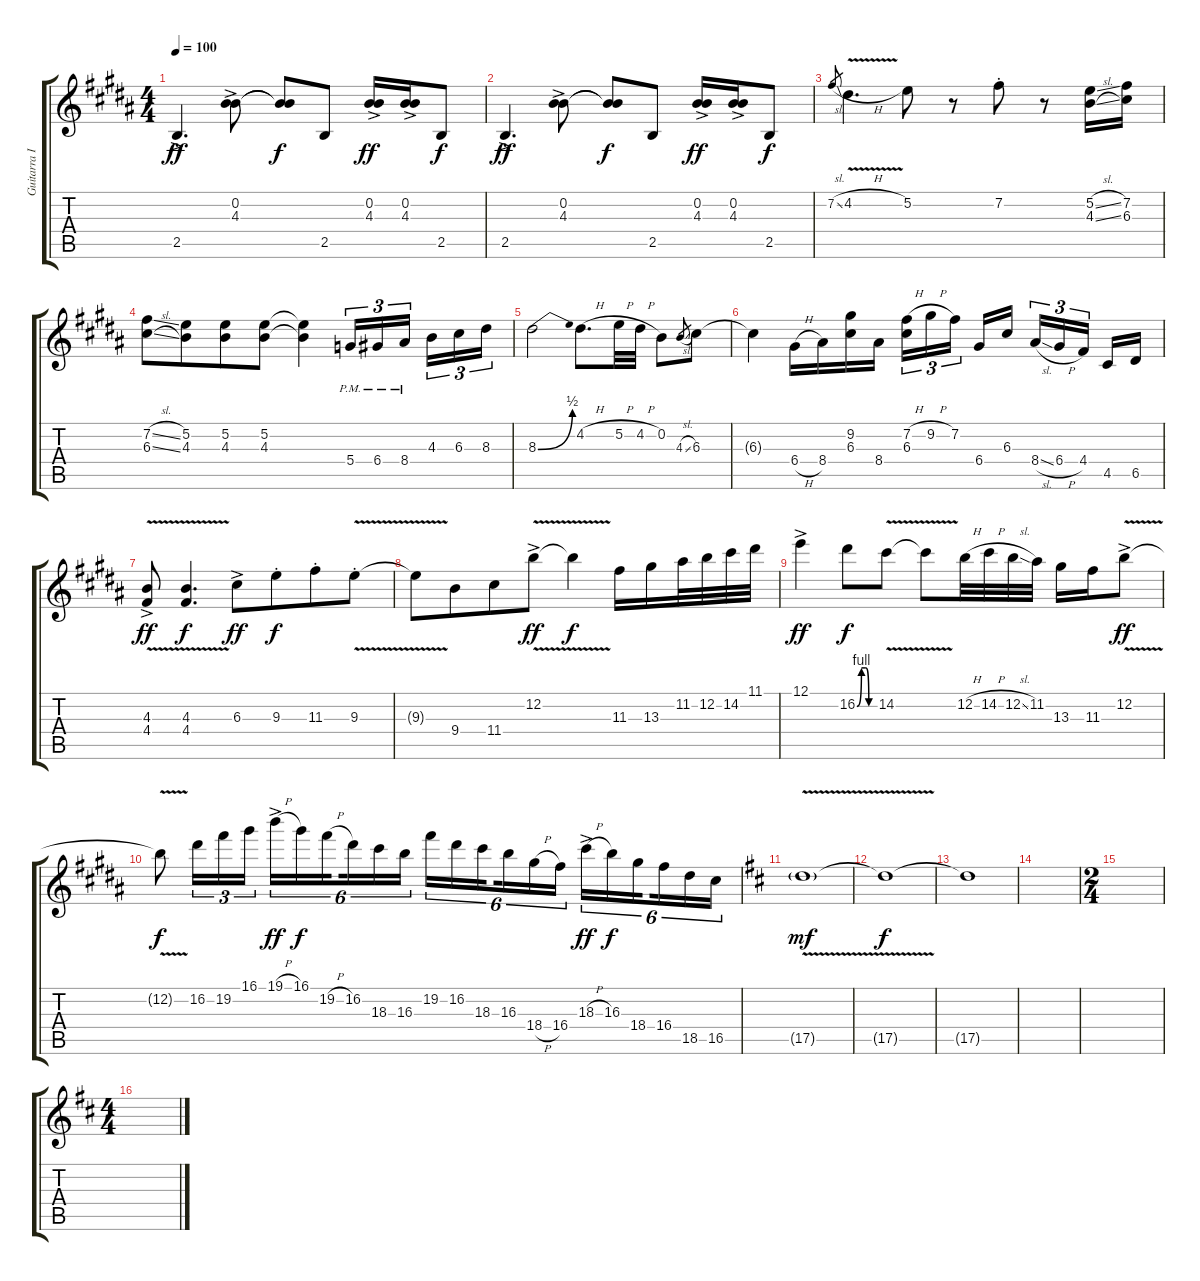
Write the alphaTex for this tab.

\track ("Guitarra I" "Guitarra I") {instrument distortionguitar}
\staff {score tabs}
\tuning (E4 B3 G3 D3 A2 E2) {hide}
\ts (4 4)
\tempo 100
\clef g2
\ks b
2.5{ac}.4{d dy ff} (0.2{ac} 4.3{ac}).8 (0.2{t} 4.3{t}).8{dy f} 2.5.8 (0.2{ac} 4.3{ac}).16{dy ff} (0.2{ac} 4.3{ac}).16 2.5.8{dy f} |
2.5{ac}.4{d dy ff} (0.2{ac} 4.3{ac}).8 (0.2{t} 4.3{t}).8{dy f} 2.5.8 (0.2{ac} 4.3{ac}).16{dy ff} (0.2{ac} 4.3{ac}).16 2.5.8{dy f} |
7.2{sl}.8{gr} 4.2{v h}.4{d volume 16} 5.2.8 r.8 7.2{st}.8 r.8 (5.2{sl} 4.3{sl}).16 (7.2 6.3).16 |
(7.2{sl} 6.3{sl}).8 (5.2 4.3).8{beam merge} (5.2 4.3).8 (5.2 4.3).8 (5.2{t} 4.3{t}).4 5.4{pm}.16{tu (3 2)} 6.4{pm}.16{tu (3 2)} 8.4{pm}.16{tu (3 2) beam splitsecondary} 4.3.16{tu (3 2)} 6.3.16{tu (3 2)} 8.3.16{tu (3 2)} |
8.3{be (bend 0 0 60 2)}.2 4.2{h}.8{d} 5.2{h}.32 4.2{h}.32 0.2.8 4.3{sl}.8{gr} 6.3.8 |
6.3{t}.4 6.4{h}.16 8.4.16 (9.2 6.3).16 8.4.16 (7.2{h} 6.3).16{tu (3 2)} 9.2{h}.16{tu (3 2)} 7.2.16{tu (3 2) beam splitsecondary} 6.4.16 6.3.16 8.4{sl}.16{tu (3 2)} 6.4{h}.16{tu (3 2)} 4.4.16{tu (3 2) beam splitsecondary} 4.5.16 6.5.16 |
(4.3{v ac} 4.4{ac}).8{dy ff} (4.3{v} 4.4).4{d dy f} 6.3{ac}.8{dy ff} 9.3{st}.8{dy f beam merge} 11.3{st}.8 9.3{v st}.8 |
9.3{t}.8 9.4.8{beam merge} 11.4.8 12.2{v ac}.8{dy ff} 12.2{t}.4{dy f} 11.3.16 13.3.16 11.2.32 12.2.32 14.2.32 11.1.32 |
12.1{ac}.4{dy ff} 16.2{be (custom 0 0 15 4 30 4 40 0 60 0)}.8{dy f} 14.2{v}.8 14.2{t}.8 12.2{h}.32 14.2{h}.32 12.2{sl}.32 11.2.32 13.3.16 11.3.16 12.2{v ac}.8{dy ff} |
12.2{t}.8{dy f} 16.2.16{tu (3 2)} 19.2.16{tu (3 2)} 16.1.16{tu (3 2)} 19.1{h ac}.16{tu (6 4) dy ff} 16.1.16{tu (6 4) dy f} 19.2{h}.16{tu (6 4) beam splitsecondary} 16.2.16{tu (6 4)} 18.3.16{tu (6 4)} 16.3.16{tu (6 4)} 19.2.16{tu (6 4)} 16.2.16{tu (6 4)} 18.3.16{tu (6 4) beam splitsecondary} 16.3.16{tu (6 4)} 18.4{h}.16{tu (6 4)} 16.4.16{tu (6 4)} 18.3{h ac}.16{tu (6 4) dy ff} 16.3.16{tu (6 4) dy f} 18.4.16{tu (6 4) beam splitsecondary} 16.4.16{tu (6 4)} 18.5.16{tu (6 4)} 16.5.16{tu (6 4)} |
\ks d
17.5{v g}.1{dy mf} |
17.5{t}.1{dy f} |
17.5{t}.1 |
|
\ts (2 4)
|
\ts (4 4)
